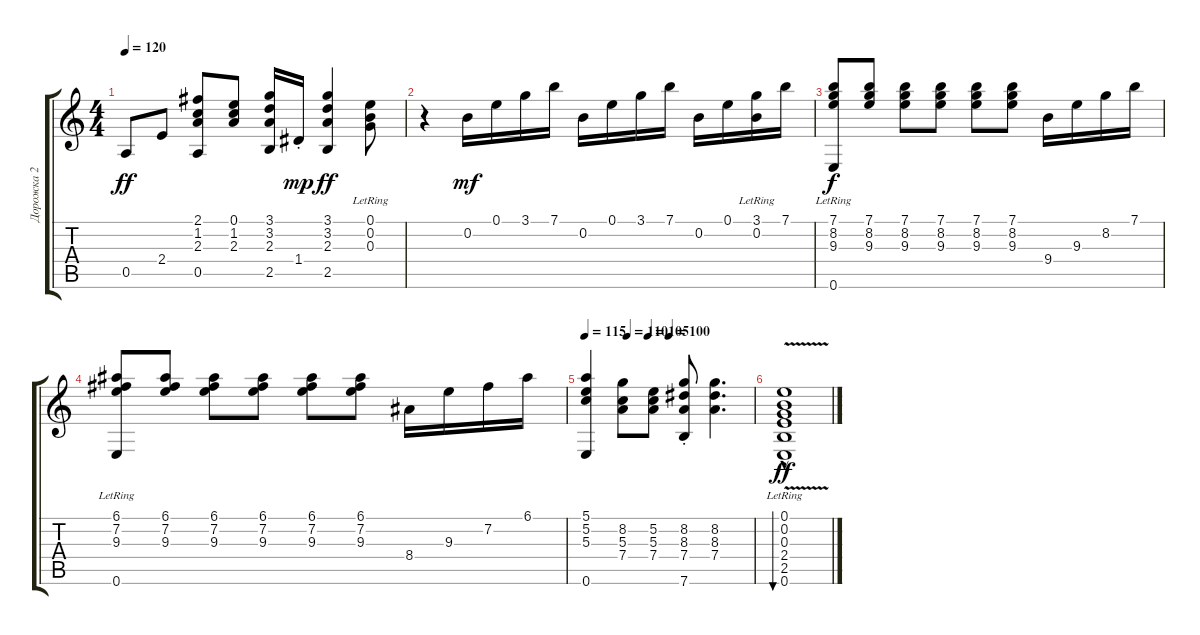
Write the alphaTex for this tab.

\track ("Дорожка 2" "Дорожка 2") {instrument electricguitarjazz}
\staff {score tabs}
\tuning (E4 B3 G3 D3 A2 E2) {hide}
\ts (4 4)
\tempo 120
\clef g2
\ks c
0.5.8{dy ff} 2.4.8 (2.1 1.2 2.3 0.5).8 (0.1 1.2 2.3).8 (3.1 3.2 2.3 2.5).16 1.4{st}.16{dy mp} (3.1 3.2 2.3 2.5).4{dy ff} (0.1{lr} 0.2{lr} 0.3{lr}).8 |
r.4 0.2.16{dy mf balance 1} 0.1.16{balance 5} 3.1.16{balance 11} 7.1.16{balance 15} 0.2.16{balance 1} 0.1.16{balance 5} 3.1.16{balance 11} 7.1.16{balance 15} 0.2.16{balance 1} 0.1.16{balance 5} (3.1 0.2{lr}).16{balance 11} 7.1.16{balance 15} |
(7.1 8.2 9.3 0.6{lr}).8{dy f} (7.1 8.2 9.3).8 (7.1 8.2 9.3).8 (7.1 8.2 9.3).8 (7.1 8.2 9.3).8 (7.1 8.2 9.3).8 9.4.16 9.3.16 8.2.16 7.1.16 |
(6.1 7.2 9.3 0.6{lr}).8 (6.1 7.2 9.3).8 (6.1 7.2 9.3).8 (6.1 7.2 9.3).8 (6.1 7.2 9.3).8 (6.1 7.2 9.3).8 8.4.16 9.3.16 7.2.16 6.1.16 |
\tempo 115
\tempo (110 0.25)
\tempo (105 0.375)
\tempo (100 0.5)
(5.1 5.2 5.3 0.6).4 (8.2 5.3 7.4).8 (5.2 5.3 7.4).8 (8.2{st} 8.3{st} 7.4{st} 7.6{st}).8 (8.2 8.3 7.4).4{d} |
(0.1{v lr} 0.2{hac lr} 0.3{lr} 2.4{v lr} 2.5{v lr} 0.6{v lr}).1{bu 120 dy ff}
